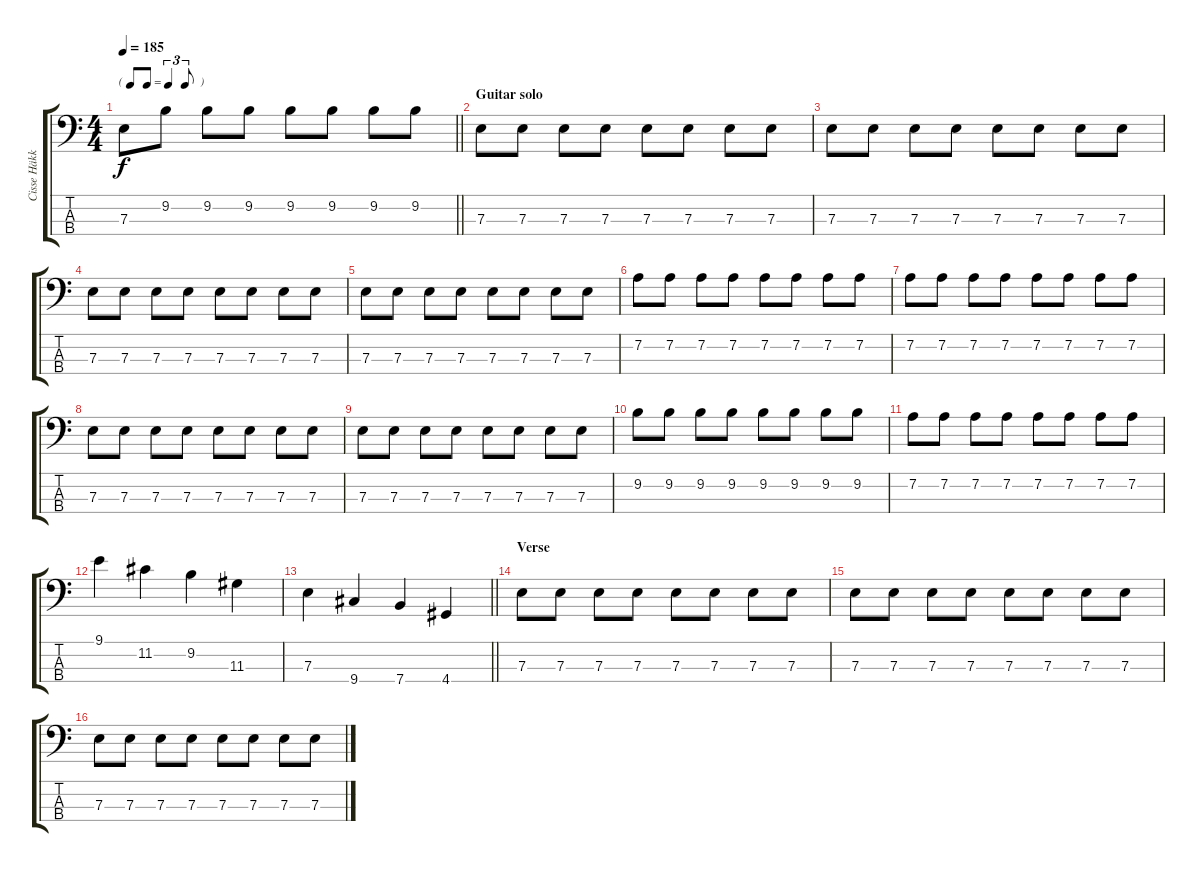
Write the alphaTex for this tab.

\track ("Cisse Häkkinen" "Cisse Häkk") {instrument electricbasspick}
\staff {score tabs}
\tuning (G2 D2 A1 E1) {hide}
\ts (4 4)
\tf triplet8th
\tempo 185
\clef f4
\barLineRight lightlight
\ks c
7.3.8{dy f} 9.2.8 9.2.8 9.2.8 9.2.8 9.2.8 9.2.8 9.2.8 |
\section ("" "Guitar solo")
7.3.8 7.3.8 7.3.8 7.3.8 7.3.8 7.3.8 7.3.8 7.3.8 |
7.3.8 7.3.8 7.3.8 7.3.8 7.3.8 7.3.8 7.3.8 7.3.8 |
7.3.8 7.3.8 7.3.8 7.3.8 7.3.8 7.3.8 7.3.8 7.3.8 |
7.3.8 7.3.8 7.3.8 7.3.8 7.3.8 7.3.8 7.3.8 7.3.8 |
7.2.8 7.2.8 7.2.8 7.2.8 7.2.8 7.2.8 7.2.8 7.2.8 |
7.2.8 7.2.8 7.2.8 7.2.8 7.2.8 7.2.8 7.2.8 7.2.8 |
7.3.8 7.3.8 7.3.8 7.3.8 7.3.8 7.3.8 7.3.8 7.3.8 |
7.3.8 7.3.8 7.3.8 7.3.8 7.3.8 7.3.8 7.3.8 7.3.8 |
9.2.8 9.2.8 9.2.8 9.2.8 9.2.8 9.2.8 9.2.8 9.2.8 |
7.2.8 7.2.8 7.2.8 7.2.8 7.2.8 7.2.8 7.2.8 7.2.8 |
9.1.4 11.2.4 9.2.4 11.3.4 |
\barLineRight lightlight
7.3.4 9.4.4 7.4.4 4.4.4 |
\section ("" "Verse")
7.3.8 7.3.8 7.3.8 7.3.8 7.3.8 7.3.8 7.3.8 7.3.8 |
7.3.8 7.3.8 7.3.8 7.3.8 7.3.8 7.3.8 7.3.8 7.3.8 |
7.3.8 7.3.8 7.3.8 7.3.8 7.3.8 7.3.8 7.3.8 7.3.8
